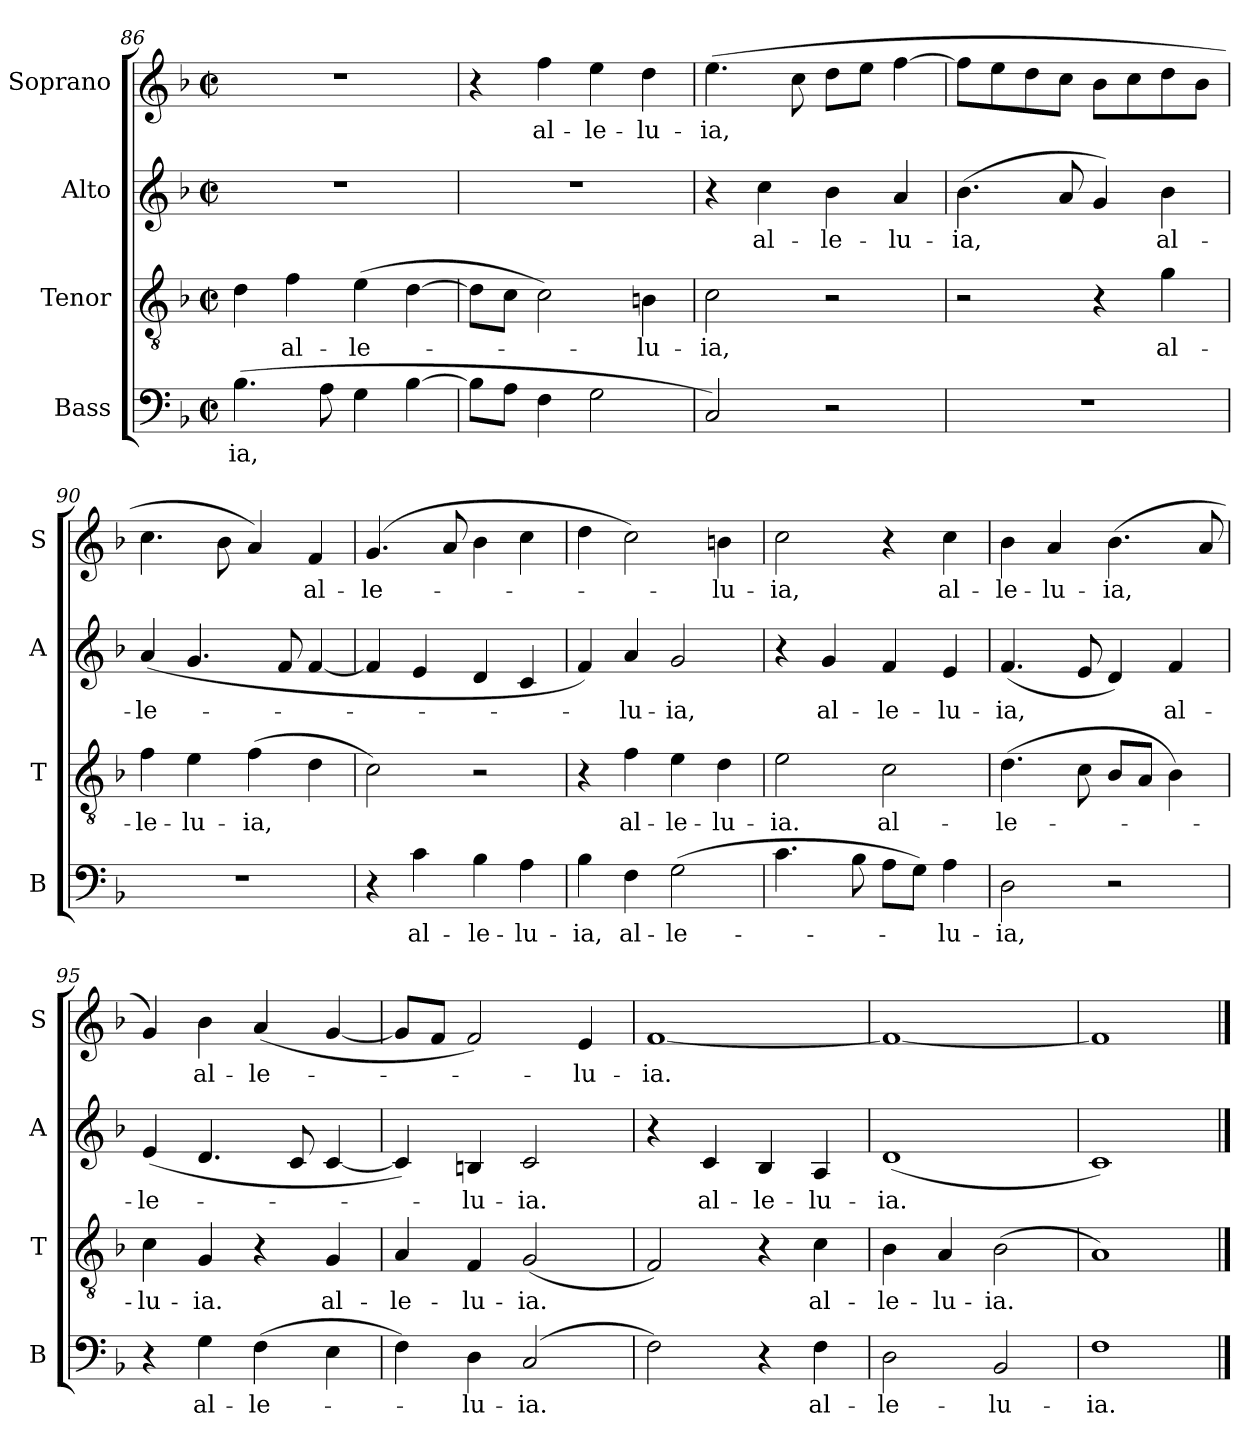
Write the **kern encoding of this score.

**kern	**text	**kern	**text	**kern	**text	**kern	**text
*part4	*part4	*part3	*part3	*part2	*part2	*part1	*part1
*staff4	*staff4	*staff3	*staff3	*staff2	*staff2	*staff1	*staff1
*I"Bass	*	*I"Tenor	*	*I"Alto	*	*I"Soprano	*
*I'B	*	*I'T	*	*I'A	*	*I'S	*
*clefF4	*	*clefGv2	*	*clefG2	*	*clefG2	*
*k[b-]	*	*k[b-]	*	*k[b-]	*	*k[b-]	*
*F:	*	*F:	*	*F:	*	*F:	*
*M2/2	*	*M2/2	*	*M2/2	*	*M2/2	*
*met(c|)	*	*met(c|)	*	*met(c|)	*	*met(c|)	*
=86	=86	=86	=86	=86	=86	=86	=86
(4.B-\	-ia,	4d\	.	1r	.	1r	.
.	.	4f\	al-	.	.	.	.
8A\	.	.	.	.	.	.	.
4G\	.	(4e\	-le-	.	.	.	.
[4B-\	.	[4d\	.	.	.	.	.
=87	=87	=87	=87	=87	=87	=87	=87
8B-\L]	.	8d\L]	.	1r	.	4r	.
8A\J	.	8c\J	.	.	.	.	.
4F\	.	2c\)	.	.	.	4ff\	al-
2G\	.	.	.	.	.	4ee\	-le-
.	.	4Bn\	-lu-	.	.	4dd\	-lu-
=88	=88	=88	=88	=88	=88	=88	=88
2C/)	.	2c\	-ia,	4r	.	(4.ee\	-ia,
.	.	.	.	4cc\	al-	.	.
.	.	.	.	.	.	8cc\	.
2r	.	2r	.	4b-\	-le-	8dd\L	.
.	.	.	.	.	.	8ee\J	.
.	.	.	.	4a/	-lu-	[4ff\	.
=89	=89	=89	=89	=89	=89	=89	=89
1r	.	2r	.	(4.b-\	-ia,	8ff\L]	.
.	.	.	.	.	.	8ee\	.
.	.	.	.	.	.	8dd\	.
.	.	.	.	8a/	.	8cc\J	.
.	.	4r	.	4g/)	.	8b-\L	.
.	.	.	.	.	.	8cc\	.
.	.	4g\	al-	4b-\	al-	8dd\	.
.	.	.	.	.	.	8b-\J	.
=90	=90	=90	=90	=90	=90	=90	=90
1r	.	4f\	-le-	(4a/	-le-	4.cc\	.
.	.	4e\	-lu-	4.g/	.	.	.
.	.	.	.	.	.	8b-\	.
.	.	(4f\	-ia,	.	.	4a/)	.
.	.	.	.	8f/	.	.	.
.	.	4d\	.	[4f/	.	4f/	al-
!!LO:LB:g=z
=91	=91	=91	=91	=91	=91	=91	=91
4r	.	2c\)	.	4f/]	.	(4.g/	-le-
4c\	al-	.	.	4e/	.	.	.
.	.	.	.	.	.	8a/	.
4B-\	-le-	2r	.	4d/	.	4b-\	.
4A\	-lu-	.	.	4c/	.	4cc\	.
=92	=92	=92	=92	=92	=92	=92	=92
4B-\	-ia,	4r	.	4f/)	.	4dd\	.
4F\	al-	4f\	al-	4a/	-lu-	2cc\)	.
(2G\	-le-	4e\	-le-	2g/	-ia,	.	.
.	.	4d\	-lu-	.	.	4bn\	-lu-
=93	=93	=93	=93	=93	=93	=93	=93
4.c\	.	2e\	-ia.	4r	.	2cc\	-ia,
.	.	.	.	4g/	al-	.	.
8B-\	.	.	.	.	.	.	.
8A\L	.	2c\	al-	4f/	-le-	4r	.
8G\J)	.	.	.	.	.	.	.
4A\	-lu-	.	.	4e/	-lu-	4cc\	al-
=94	=94	=94	=94	=94	=94	=94	=94
2D\	-ia,	(4.d\	-le-	(4.f/	-ia,	4b-\	-le-
.	.	.	.	.	.	4a/	-lu-
.	.	8c\	.	8e/	.	.	.
2r	.	8B-/L	.	4d/)	.	(4.b-\	-ia,
.	.	8A/J	.	.	.	.	.
.	.	4B-\)	.	4f/	al-	.	.
.	.	.	.	.	.	8a/	.
=95	=95	=95	=95	=95	=95	=95	=95
4r	.	4c\	-lu-	(4e/	-le-	4g/)	.
4G\	al-	4G/	-ia.	4.d/	.	4b-\	al-
(4F\	-le-	4r	.	.	.	(4a/	-le-
.	.	.	.	8c/	.	.	.
4E\	.	4G/	al-	[4c/	.	[4g/	.
=96	=96	=96	=96	=96	=96	=96	=96
4F\)	.	4A/	-le-	4c/])	.	8g/L]	.
.	.	.	.	.	.	8f/J	.
4D\	-lu-	4F/	-lu-	4Bn/	-lu-	2f/)	.
(2C/	-ia.	(2G/	-ia.	2c/	-ia.	.	.
.	.	.	.	.	.	4e/	-lu-
!!LO:LB:g=z
=97	=97	=97	=97	=97	=97	=97	=97
2F\)	.	2F/)	.	4r	.	[1f	-ia.
.	.	.	.	4c/	al-	.	.
4r	.	4r	.	4B-/	-le-	.	.
4F\	al-	4c\	al-	4A/	-lu-	.	.
=98	=98	=98	=98	=98	=98	=98	=98
2D\	-le-	4B-\	-le-	(1d	-ia.	1f_	.
.	.	4A/	-lu-	.	.	.	.
2BB-/	-lu-	(2B-\	-ia.	.	.	.	.
=99	=99	=99	=99	=99	=99	=99	=99
1F	-ia.	1A)	.	1c)	.	1f]	.
==	==	==	==	==	==	==	==
*-	*-	*-	*-	*-	*-	*-	*-
